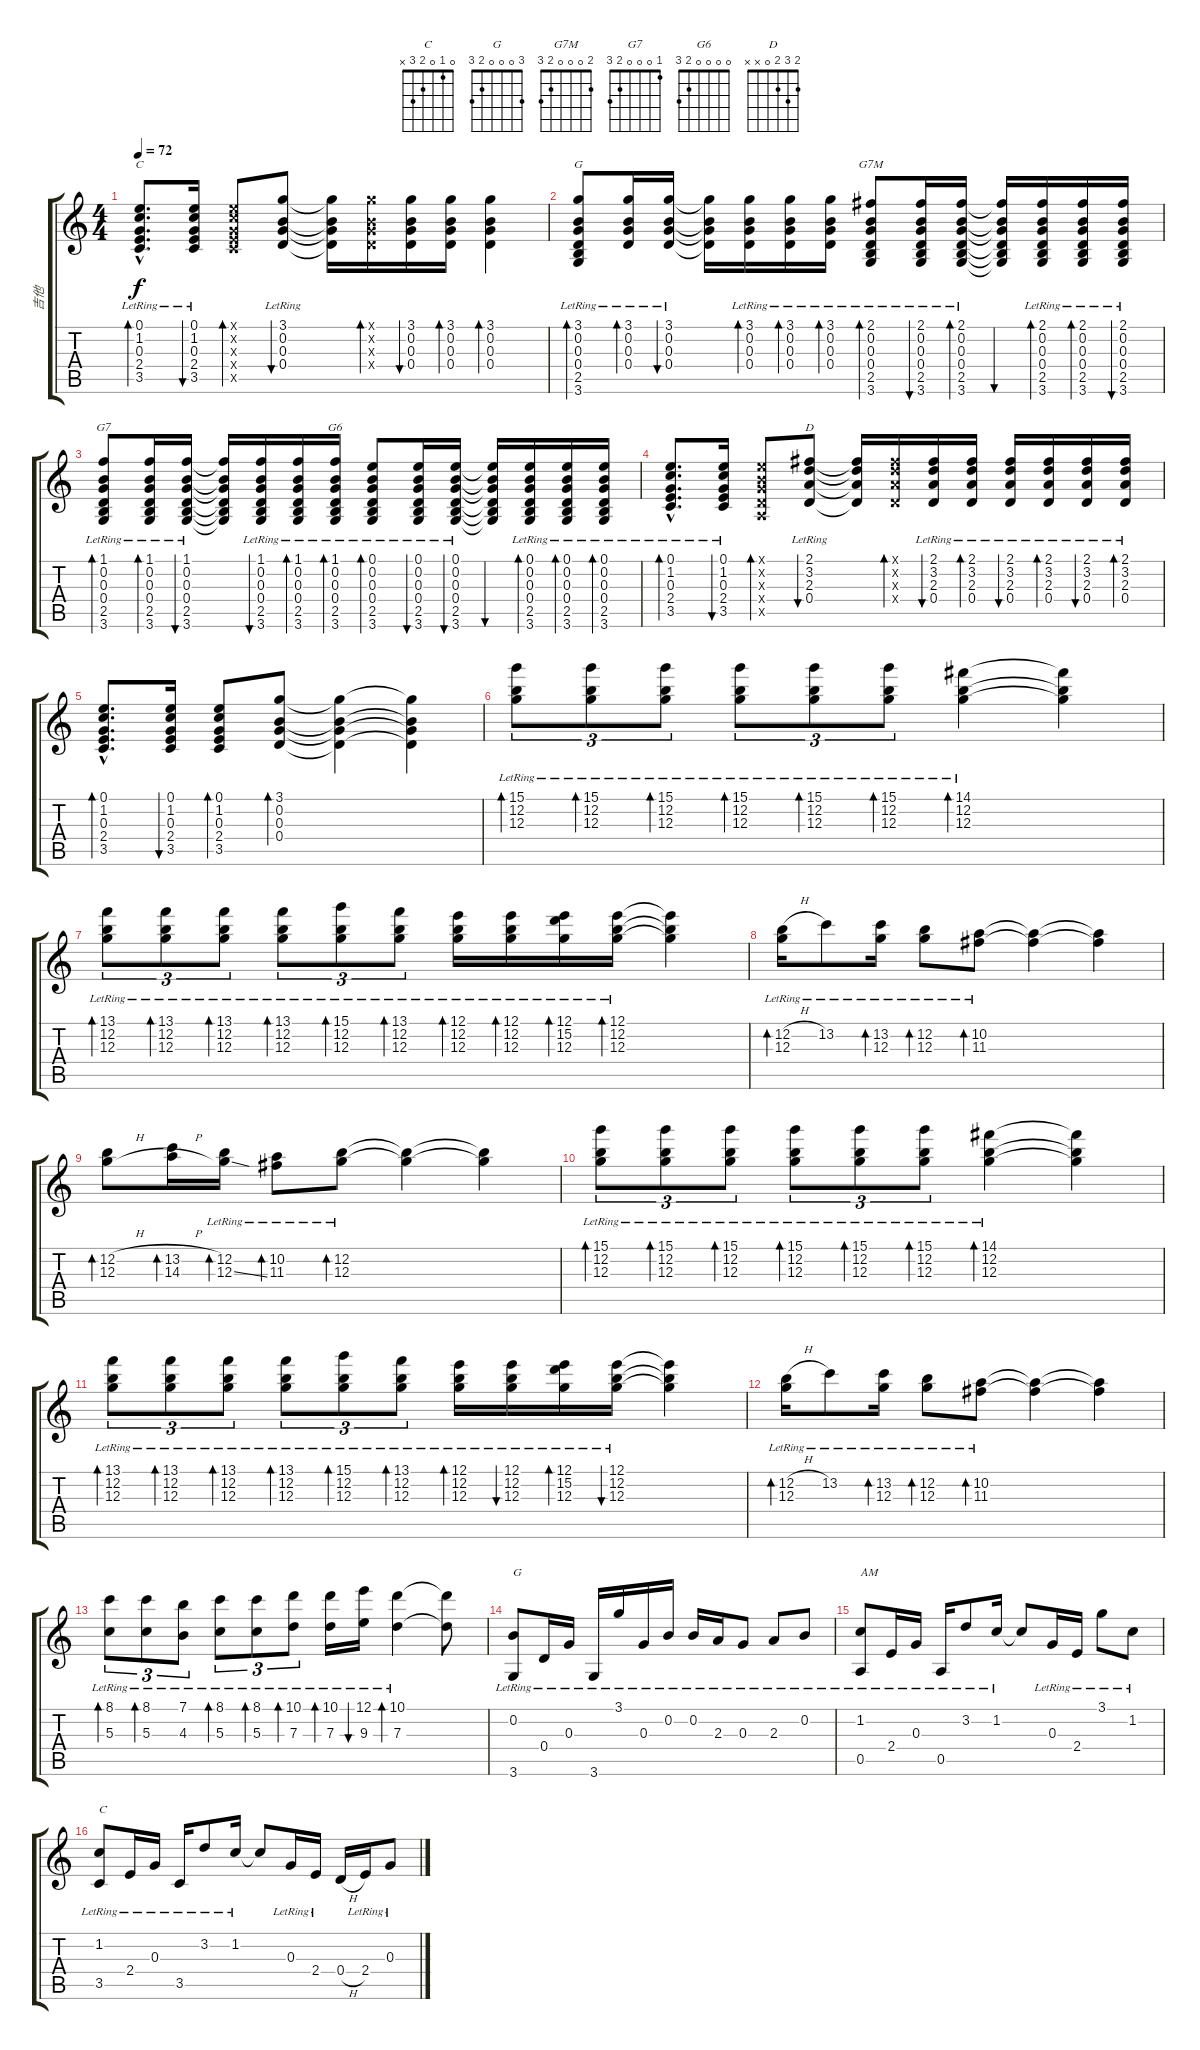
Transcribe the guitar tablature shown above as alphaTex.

\track ("吉他" "吉他") {instrument acousticguitarsteel}
\staff {score tabs}
\tuning (E4 B3 G3 D3 A2 E2) {hide}
\chord ("C" 0 1 0 2 3 x)
\chord ("G" 3 0 0 0 2 3)
\chord ("G7M" 2 0 0 0 2 3)
\chord ("G7" 1 0 0 0 2 3)
\chord ("G6" 0 0 0 0 2 3)
\chord ("D" 2 3 2 0 x x)
\ts (4 4)
\tempo 72
\clef g2
\ks c
(0.1{hac lr} 1.2{hac lr} 0.3{hac lr} 2.4{hac lr} 3.5{hac lr}).8{d bd 30 ch "C" dy f} (0.1{lr} 1.2{lr} 0.3{lr} 2.4{lr} 3.5{lr}).16{bu 30} (0.1{x} 1.2{x} 0.3{x} 2.4{x} 3.5{x}).8{bd 30} (3.1{lr} 0.2{lr} 0.3{lr} 0.4{lr}).8{bu 30} (3.1{t} 0.2{t} 0.3{t} 0.4{t}).16 (3.1{x} 0.2{x} 0.3{x} 0.4{x}).16{bd 30} (3.1 0.2 0.3 0.4).16{bu 30} (3.1 0.2 0.3 0.4).16{bd 30} (3.1 0.2 0.3 0.4).4{bd 30} |
(3.1{lr} 0.2{lr} 0.3{lr} 0.4{lr} 2.5{lr} 3.6{lr}).8{bd 30 ch "G"} (3.1{lr} 0.2{lr} 0.3{lr} 0.4{lr}).16{bd 30} (3.1{lr} 0.2{lr} 0.3{lr} 0.4{lr}).16{bu 30} (3.1{t} 0.2{t} 0.3{t} 0.4{t}).16 (3.1{lr} 0.2{lr} 0.3{lr} 0.4{lr}).16{bd 30} (3.1{lr} 0.2{lr} 0.3{lr} 0.4{lr}).16{bd 30} (3.1{lr} 0.2{lr} 0.3{lr} 0.4{lr}).16{bd 30} (2.1{lr} 0.2{lr} 0.3{lr} 0.4{lr} 2.5{lr} 3.6{lr}).8{bd 30 ch "G7M"} (2.1{lr} 0.2{lr} 0.3{lr} 0.4{lr} 2.5{lr} 3.6{lr}).16{bu 30} (2.1{lr} 0.2{lr} 0.3{lr} 0.4{lr} 2.5{lr} 3.6{lr}).16{bd 30} (2.1{t} 0.2{t} 0.3{t} 0.4{t} 2.5{t} 3.6{t}).16{bu 30} (2.1{lr} 0.2{lr} 0.3{lr} 0.4{lr} 2.5{lr} 3.6{lr}).16{bd 30} (2.1{lr} 0.2{lr} 0.3{lr} 0.4{lr} 2.5{lr} 3.6{lr}).16{bd 30} (2.1{lr} 0.2{lr} 0.3{lr} 0.4{lr} 2.5{lr} 3.6{lr}).16{bu 30} |
(1.1{lr} 0.2{lr} 0.3{lr} 0.4{lr} 2.5{lr} 3.6{lr}).8{bd 30 ch "G7"} (1.1{lr} 0.2{lr} 0.3{lr} 0.4{lr} 2.5{lr} 3.6{lr}).16{bd 30} (1.1{lr} 0.2{lr} 0.3{lr} 0.4{lr} 2.5{lr} 3.6{lr}).16{bu 30} (1.1{t} 0.2{t} 0.3{t} 0.4{t} 2.5{t} 3.6{t}).16 (1.1{lr} 0.2{lr} 0.3{lr} 0.4{lr} 2.5{lr} 3.6{lr}).16{bu 30} (1.1{lr} 0.2{lr} 0.3{lr} 0.4{lr} 2.5{lr} 3.6{lr}).16{bd 30} (1.1{lr} 0.2{lr} 0.3{lr} 0.4{lr} 2.5{lr} 3.6{lr}).16{bd 30 ch "G6"} (0.1{lr} 0.2{lr} 0.3{lr} 0.4{lr} 2.5{lr} 3.6{lr}).8{bd 30} (0.1{lr} 0.2{lr} 0.3{lr} 0.4{lr} 2.5{lr} 3.6{lr}).16{bu 30} (0.1{lr} 0.2{lr} 0.3{lr} 0.4{lr} 2.5{lr} 3.6{lr}).16{bu 30} (0.1{t} 0.2{t} 0.3{t} 0.4{t} 2.5{t} 3.6{t}).16{bu 30} (0.1{lr} 0.2{lr} 0.3{lr} 0.4{lr} 2.5{lr} 3.6{lr}).16{bd 30} (0.1{lr} 0.2{lr} 0.3{lr} 0.4{lr} 2.5{lr} 3.6{lr}).16{bd 30} (0.1{lr} 0.2{lr} 0.3{lr} 0.4{lr} 2.5{lr} 3.6{lr}).16{bd 30} |
(0.1{hac lr} 1.2{hac lr} 0.3{hac lr} 2.4{hac lr} 3.5{hac lr}).8{d bd 30} (0.1{lr} 1.2{lr} 0.3{lr} 2.4{lr} 3.5{lr}).16{bu 30} (0.1{x} 0.2{x} 0.3{x} 0.4{x} 0.5{x}).8{bd 30} (2.1{lr} 3.2{lr} 2.3{lr} 0.4{lr}).8{bu 30 ch "D"} (2.1{t} 3.2{t} 2.3{t} 0.4{t}).16 (2.1{x} 3.2{x} 2.3{x} 0.4{x}).16{bd 30} (2.1{lr} 3.2{lr} 2.3{lr} 0.4{lr}).16{bu 30} (2.1{lr} 3.2{lr} 2.3{lr} 0.4{lr}).16{bd 30} (2.1{lr} 3.2{lr} 2.3{lr} 0.4{lr}).16{bu 30} (2.1{lr} 3.2{lr} 2.3{lr} 0.4{lr}).16{bd 30} (2.1{lr} 3.2{lr} 2.3{lr} 0.4{lr}).16{bu 30} (2.1{lr} 3.2{lr} 2.3{lr} 0.4{lr}).16{bd 30} |
(0.1{hac} 1.2{hac} 0.3{hac} 2.4{hac} 3.5{hac}).8{d bd 30} (0.1 1.2 0.3 2.4 3.5).16{bu 30} (0.1 1.2 0.3 2.4 3.5).8{bd 30} (3.1 0.2 0.3 0.4).8{bd 30} (3.1{t} 0.2{t} 0.3{t} 0.4{t}).4 (3.1{t} 0.2{t} 0.3{t} 0.4{t}).4 |
(15.1{lr} 12.2{lr} 12.3{lr}).8{tu (3 2) bd 480 instrument acousticguitarnylon} (15.1{lr} 12.2{lr} 12.3{lr}).8{tu (3 2) bd 480} (15.1{lr} 12.2{lr} 12.3{lr}).8{tu (3 2) bd 480} (15.1{lr} 12.2{lr} 12.3{lr}).8{tu (3 2) bd 480} (15.1{lr} 12.2{lr} 12.3{lr}).8{tu (3 2) bd 480} (15.1{lr} 12.2{lr} 12.3{lr}).8{tu (3 2) bd 480} (14.1{lr} 12.2{lr} 12.3{lr}).4{bd 480} (14.1{t} 12.2{t} 12.3{t}).4 |
(13.1{lr} 12.2{lr} 12.3{lr}).8{tu (3 2) bd 480} (13.1{lr} 12.2{lr} 12.3{lr}).8{tu (3 2) bd 480} (13.1{lr} 12.2{lr} 12.3{lr}).8{tu (3 2) bd 480} (13.1{lr} 12.2{lr} 12.3{lr}).8{tu (3 2) bd 480} (15.1{lr} 12.2{lr} 12.3{lr}).8{tu (3 2) bd 480} (13.1{lr} 12.2{lr} 12.3{lr}).8{tu (3 2) bd 480} (12.1{lr} 12.2{lr} 12.3{lr}).16{bd 480} (12.1{lr} 12.2{lr} 12.3{lr}).16{bd 480} (12.1{lr} 15.2{lr} 12.3{lr}).16{bd 480} (12.1{lr} 12.2{lr} 12.3{lr}).16{bd 480} (12.1{t} 12.2{t} 12.3{t}).4 |
(12.2{h} 12.3{lr}).16{bd 480} 13.2{lr}.8 (13.2{lr} 12.3{lr}).16{bd 480} (12.2{lr} 12.3{lr}).8{bd 480} (10.2{lr} 11.3{lr}).8{bd 480} (10.2{t} 11.3{t}).4 (10.2{t} 11.3{t}).4 |
(12.2{h} 12.3{h}).8{bd 480} (13.2{h} 14.3{h}).16{bd 480} (12.2{lr} 12.3{ss}).16{bd 480} (10.2 11.3{lr}).8{bd 480} (12.2{lr} 12.3{lr}).8{bd 480} (12.2{t} 12.3{t}).4 (12.2{t} 12.3{t}).4 |
(15.1{lr} 12.2{lr} 12.3{lr}).8{tu (3 2) bd 480 instrument acousticguitarnylon} (15.1{lr} 12.2{lr} 12.3{lr}).8{tu (3 2) bd 480} (15.1{lr} 12.2{lr} 12.3{lr}).8{tu (3 2) bd 480} (15.1{lr} 12.2{lr} 12.3{lr}).8{tu (3 2) bd 480} (15.1{lr} 12.2{lr} 12.3{lr}).8{tu (3 2) bd 480} (15.1{lr} 12.2{lr} 12.3{lr}).8{tu (3 2) bd 480} (14.1{lr} 12.2{lr} 12.3{lr}).4{bd 480} (14.1{t} 12.2{t} 12.3{t}).4 |
(13.1{lr} 12.2{lr} 12.3{lr}).8{tu (3 2) bd 480} (13.1{lr} 12.2{lr} 12.3{lr}).8{tu (3 2) bd 480} (13.1{lr} 12.2{lr} 12.3{lr}).8{tu (3 2) bd 480} (13.1{lr} 12.2{lr} 12.3{lr}).8{tu (3 2) bd 480} (15.1{lr} 12.2{lr} 12.3{lr}).8{tu (3 2) bd 480} (13.1{lr} 12.2{lr} 12.3{lr}).8{tu (3 2) bd 480} (12.1{lr} 12.2{lr} 12.3{lr}).16{bd 480} (12.1{lr} 12.2{lr} 12.3{lr}).16{bu 480} (12.1{lr} 15.2{lr} 12.3{lr}).16{bd 480} (12.1{lr} 12.2{lr} 12.3{lr}).16{bu 480} (12.1{t} 12.2{t} 12.3{t}).4 |
(12.2{h} 12.3{lr}).16{bd 480} 13.2{lr}.8 (13.2{lr} 12.3{lr}).16{bd 480} (12.2{lr} 12.3{lr}).8{bd 480} (10.2{lr} 11.3{lr}).8{bd 480} (10.2{t} 11.3{t}).4 (10.2{t} 11.3{t}).4 |
(8.1{lr} 5.3{lr}).8{tu (3 2) bd 480} (8.1{lr} 5.3{lr}).8{tu (3 2) bd 480} (7.1{lr} 4.3{lr}).8{tu (3 2)} (8.1{lr} 5.3{lr}).8{tu (3 2) bd 480} (8.1{lr} 5.3{lr}).8{tu (3 2) bd 480} (10.1{lr} 7.3{lr}).8{tu (3 2) bd 480} (10.1{lr} 7.3{lr}).16{bd 480} (12.1{lr} 9.3{lr}).16{bu 480} (10.1{lr} 7.3{lr}).4{bd 480} (10.1{t} 7.3{t}).8 |
(0.2{lr} 3.6{lr}).8{txt "G" instrument acousticguitarsteel} 0.4{lr}.16 0.3{lr}.16 3.6{lr}.16 3.1{lr}.16 0.3{lr}.16 0.2{lr}.16 0.2{lr}.16 2.3{lr}.16 0.3{lr}.8 2.3{lr}.8 0.2{lr}.8 |
(1.2{lr} 0.5{lr}).8{txt "AM"} 2.4{lr}.16 0.3{lr}.16 0.5{lr}.16 3.2{lr}.8 1.2{lr}.16 1.2{t}.8 0.3{lr}.16 2.4{lr}.16 3.1{lr}.8 1.2{lr}.8 |
(1.2{lr} 3.5{lr}).8{txt "C"} 2.4{lr}.16 0.3{lr}.16 3.5{lr}.16 3.2{lr}.8 1.2{lr}.16 1.2{t}.8 0.3{lr}.16 2.4{lr}.16 0.4{h}.16 2.4{lr}.16 0.3{lr}.8
